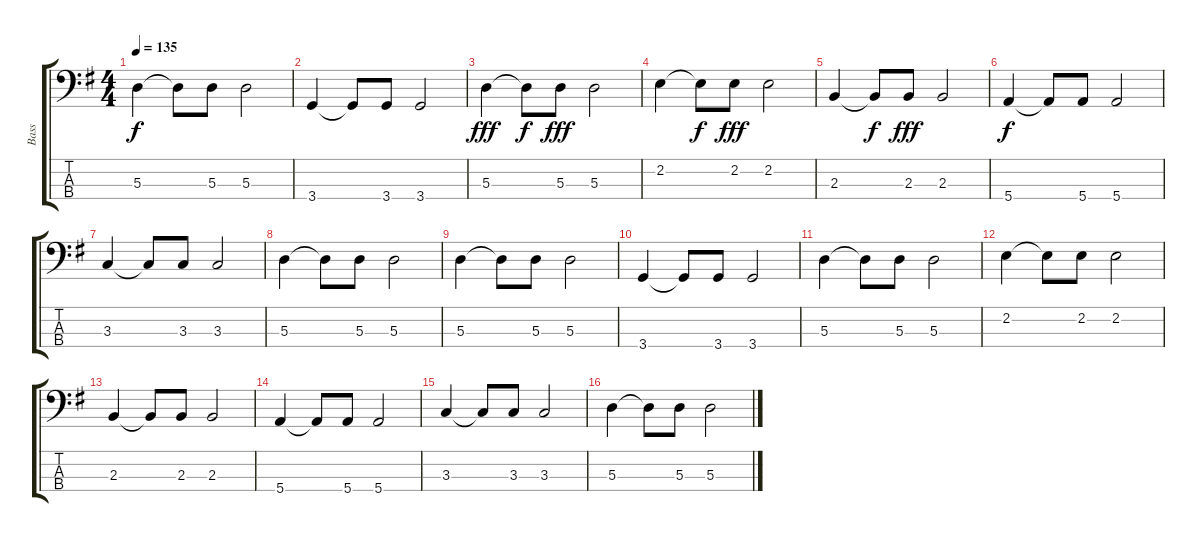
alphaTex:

\track ("Bass" "Bass") {instrument electricbassfinger}
\staff {score tabs}
\tuning (G2 D2 A1 E1) {hide}
\ts (4 4)
\tempo 135
\clef f4
\ks g
5.3.4{dy f} 5.3{t}.8 5.3.8 5.3.2 |
3.4.4 3.4{t}.8 3.4.8 3.4.2 |
5.3.4{dy fff} 5.3{t}.8{dy f} 5.3.8{dy fff} 5.3.2 |
2.2.4 2.2{t}.8{dy f} 2.2.8{dy fff} 2.2.2 |
2.3.4 2.3{t}.8{dy f} 2.3.8{dy fff} 2.3.2 |
5.4.4{dy f} 5.4{t}.8 5.4.8 5.4.2 |
3.3.4 3.3{t}.8 3.3.8 3.3.2 |
5.3.4 5.3{t}.8 5.3.8 5.3.2 |
5.3.4 5.3{t}.8 5.3.8 5.3.2 |
3.4.4 3.4{t}.8 3.4.8 3.4.2 |
5.3.4 5.3{t}.8 5.3.8 5.3.2 |
2.2.4 2.2{t}.8 2.2.8 2.2.2 |
2.3.4 2.3{t}.8 2.3.8 2.3.2 |
5.4.4 5.4{t}.8 5.4.8 5.4.2 |
3.3.4 3.3{t}.8 3.3.8 3.3.2 |
5.3.4 5.3{t}.8 5.3.8 5.3.2
